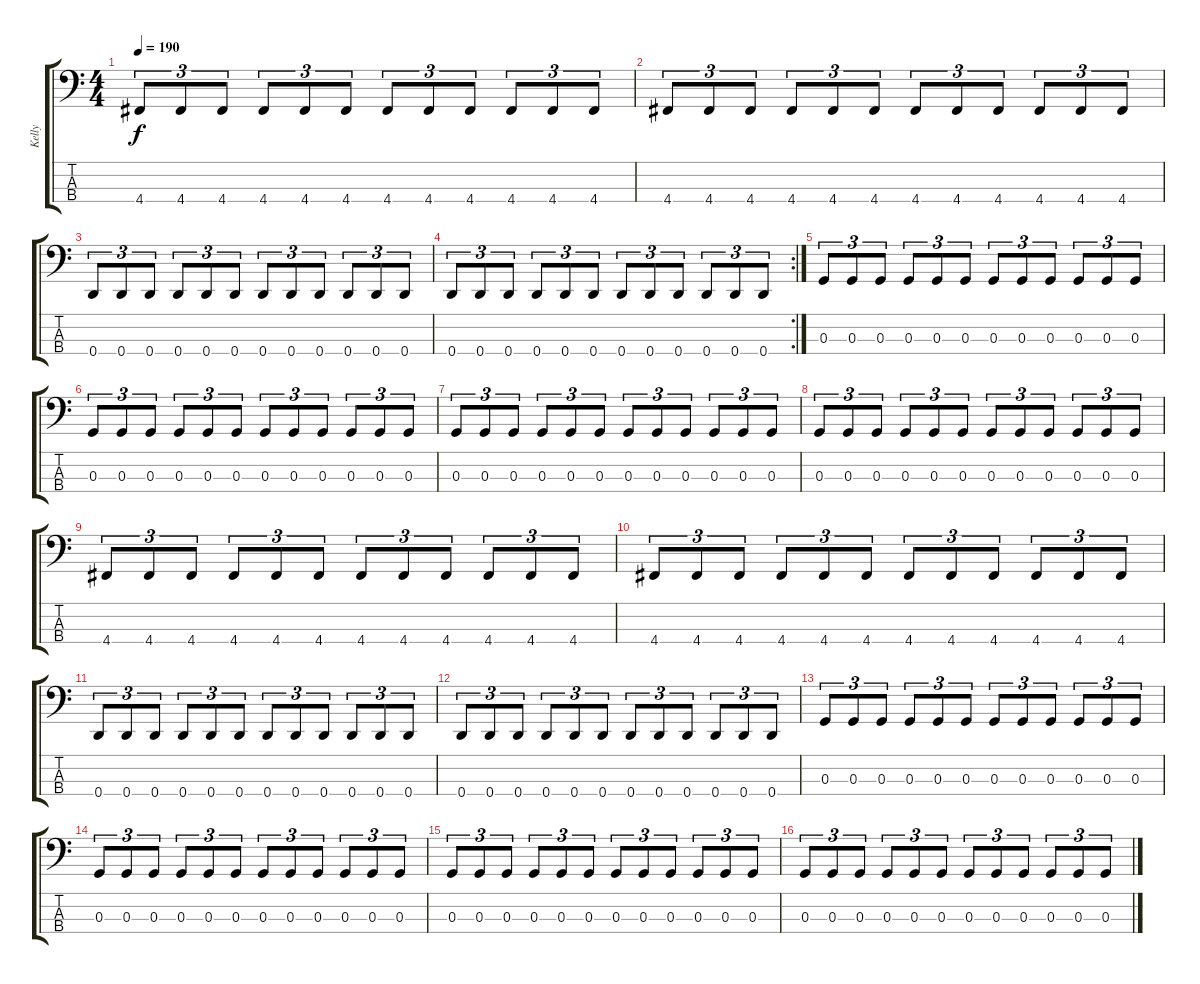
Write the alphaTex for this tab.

\track ("Kelly" "Kelly") {instrument electricbasspick}
\staff {score tabs}
\tuning (F2 C2 G1 D1) {hide}
\ts (4 4)
\tempo 190
\clef f4
\ks c
4.4.8{tu (3 2) dy f} 4.4.8{tu (3 2)} 4.4.8{tu (3 2)} 4.4.8{tu (3 2)} 4.4.8{tu (3 2)} 4.4.8{tu (3 2)} 4.4.8{tu (3 2)} 4.4.8{tu (3 2)} 4.4.8{tu (3 2)} 4.4.8{tu (3 2)} 4.4.8{tu (3 2)} 4.4.8{tu (3 2)} |
4.4.8{tu (3 2)} 4.4.8{tu (3 2)} 4.4.8{tu (3 2)} 4.4.8{tu (3 2)} 4.4.8{tu (3 2)} 4.4.8{tu (3 2)} 4.4.8{tu (3 2)} 4.4.8{tu (3 2)} 4.4.8{tu (3 2)} 4.4.8{tu (3 2)} 4.4.8{tu (3 2)} 4.4.8{tu (3 2)} |
0.4.8{tu (3 2)} 0.4.8{tu (3 2)} 0.4.8{tu (3 2)} 0.4.8{tu (3 2)} 0.4.8{tu (3 2)} 0.4.8{tu (3 2)} 0.4.8{tu (3 2)} 0.4.8{tu (3 2)} 0.4.8{tu (3 2)} 0.4.8{tu (3 2)} 0.4.8{tu (3 2)} 0.4.8{tu (3 2)} |
\rc 2
0.4.8{tu (3 2)} 0.4.8{tu (3 2)} 0.4.8{tu (3 2)} 0.4.8{tu (3 2)} 0.4.8{tu (3 2)} 0.4.8{tu (3 2)} 0.4.8{tu (3 2)} 0.4.8{tu (3 2)} 0.4.8{tu (3 2)} 0.4.8{tu (3 2)} 0.4.8{tu (3 2)} 0.4.8{tu (3 2)} |
0.3.8{tu (3 2)} 0.3.8{tu (3 2)} 0.3.8{tu (3 2)} 0.3.8{tu (3 2)} 0.3.8{tu (3 2)} 0.3.8{tu (3 2)} 0.3.8{tu (3 2)} 0.3.8{tu (3 2)} 0.3.8{tu (3 2)} 0.3.8{tu (3 2)} 0.3.8{tu (3 2)} 0.3.8{tu (3 2)} |
0.3.8{tu (3 2)} 0.3.8{tu (3 2)} 0.3.8{tu (3 2)} 0.3.8{tu (3 2)} 0.3.8{tu (3 2)} 0.3.8{tu (3 2)} 0.3.8{tu (3 2)} 0.3.8{tu (3 2)} 0.3.8{tu (3 2)} 0.3.8{tu (3 2)} 0.3.8{tu (3 2)} 0.3.8{tu (3 2)} |
0.3.8{tu (3 2)} 0.3.8{tu (3 2)} 0.3.8{tu (3 2)} 0.3.8{tu (3 2)} 0.3.8{tu (3 2)} 0.3.8{tu (3 2)} 0.3.8{tu (3 2)} 0.3.8{tu (3 2)} 0.3.8{tu (3 2)} 0.3.8{tu (3 2)} 0.3.8{tu (3 2)} 0.3.8{tu (3 2)} |
0.3.8{tu (3 2)} 0.3.8{tu (3 2)} 0.3.8{tu (3 2)} 0.3.8{tu (3 2)} 0.3.8{tu (3 2)} 0.3.8{tu (3 2)} 0.3.8{tu (3 2)} 0.3.8{tu (3 2)} 0.3.8{tu (3 2)} 0.3.8{tu (3 2)} 0.3.8{tu (3 2)} 0.3.8{tu (3 2)} |
4.4.8{tu (3 2)} 4.4.8{tu (3 2)} 4.4.8{tu (3 2)} 4.4.8{tu (3 2)} 4.4.8{tu (3 2)} 4.4.8{tu (3 2)} 4.4.8{tu (3 2)} 4.4.8{tu (3 2)} 4.4.8{tu (3 2)} 4.4.8{tu (3 2)} 4.4.8{tu (3 2)} 4.4.8{tu (3 2)} |
4.4.8{tu (3 2)} 4.4.8{tu (3 2)} 4.4.8{tu (3 2)} 4.4.8{tu (3 2)} 4.4.8{tu (3 2)} 4.4.8{tu (3 2)} 4.4.8{tu (3 2)} 4.4.8{tu (3 2)} 4.4.8{tu (3 2)} 4.4.8{tu (3 2)} 4.4.8{tu (3 2)} 4.4.8{tu (3 2)} |
0.4.8{tu (3 2)} 0.4.8{tu (3 2)} 0.4.8{tu (3 2)} 0.4.8{tu (3 2)} 0.4.8{tu (3 2)} 0.4.8{tu (3 2)} 0.4.8{tu (3 2)} 0.4.8{tu (3 2)} 0.4.8{tu (3 2)} 0.4.8{tu (3 2)} 0.4.8{tu (3 2)} 0.4.8{tu (3 2)} |
0.4.8{tu (3 2)} 0.4.8{tu (3 2)} 0.4.8{tu (3 2)} 0.4.8{tu (3 2)} 0.4.8{tu (3 2)} 0.4.8{tu (3 2)} 0.4.8{tu (3 2)} 0.4.8{tu (3 2)} 0.4.8{tu (3 2)} 0.4.8{tu (3 2)} 0.4.8{tu (3 2)} 0.4.8{tu (3 2)} |
0.3.8{tu (3 2)} 0.3.8{tu (3 2)} 0.3.8{tu (3 2)} 0.3.8{tu (3 2)} 0.3.8{tu (3 2)} 0.3.8{tu (3 2)} 0.3.8{tu (3 2)} 0.3.8{tu (3 2)} 0.3.8{tu (3 2)} 0.3.8{tu (3 2)} 0.3.8{tu (3 2)} 0.3.8{tu (3 2)} |
0.3.8{tu (3 2)} 0.3.8{tu (3 2)} 0.3.8{tu (3 2)} 0.3.8{tu (3 2)} 0.3.8{tu (3 2)} 0.3.8{tu (3 2)} 0.3.8{tu (3 2)} 0.3.8{tu (3 2)} 0.3.8{tu (3 2)} 0.3.8{tu (3 2)} 0.3.8{tu (3 2)} 0.3.8{tu (3 2)} |
0.3.8{tu (3 2)} 0.3.8{tu (3 2)} 0.3.8{tu (3 2)} 0.3.8{tu (3 2)} 0.3.8{tu (3 2)} 0.3.8{tu (3 2)} 0.3.8{tu (3 2)} 0.3.8{tu (3 2)} 0.3.8{tu (3 2)} 0.3.8{tu (3 2)} 0.3.8{tu (3 2)} 0.3.8{tu (3 2)} |
0.3.8{tu (3 2)} 0.3.8{tu (3 2)} 0.3.8{tu (3 2)} 0.3.8{tu (3 2)} 0.3.8{tu (3 2)} 0.3.8{tu (3 2)} 0.3.8{tu (3 2)} 0.3.8{tu (3 2)} 0.3.8{tu (3 2)} 0.3.8{tu (3 2)} 0.3.8{tu (3 2)} 0.3.8{tu (3 2)}
